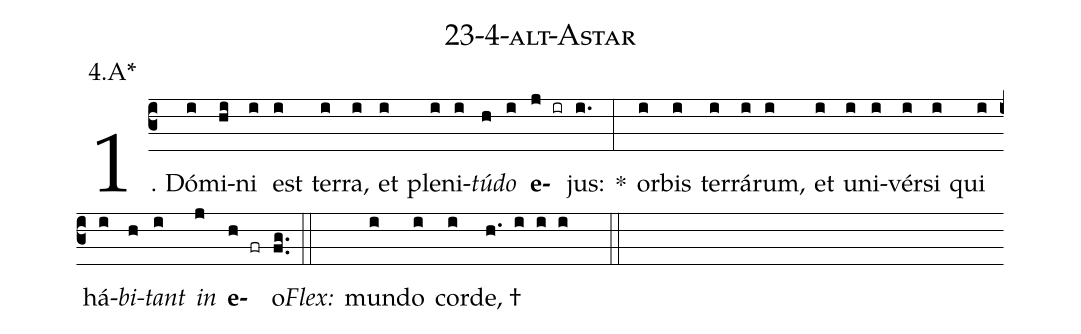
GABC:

name: 23-4-alt-Astar;
annotation: 4.A*;
%%
(c3)1. Dó(i)mi(hi)ni(i) est(i) ter(i)ra,(i) et(i) ple(i)ni(i)<i>tú</i>(h)<i>do</i>(i) <b>e</b>(j ir)jus:(i.) *(:) or(i)bis(i) ter(i)rá(i)rum,(i) et(i) u(i)ni(i)vér(i)si(i) qui(i) há(i)<i>bi</i>(h)<i>tant</i>(i) <i>in</i>(j) <b>e</b>(h fr)o.(fg..) (::)
<i>Flex:</i>()  mun(i)do(i) cor(i)de, †(h. i i i  ::)
